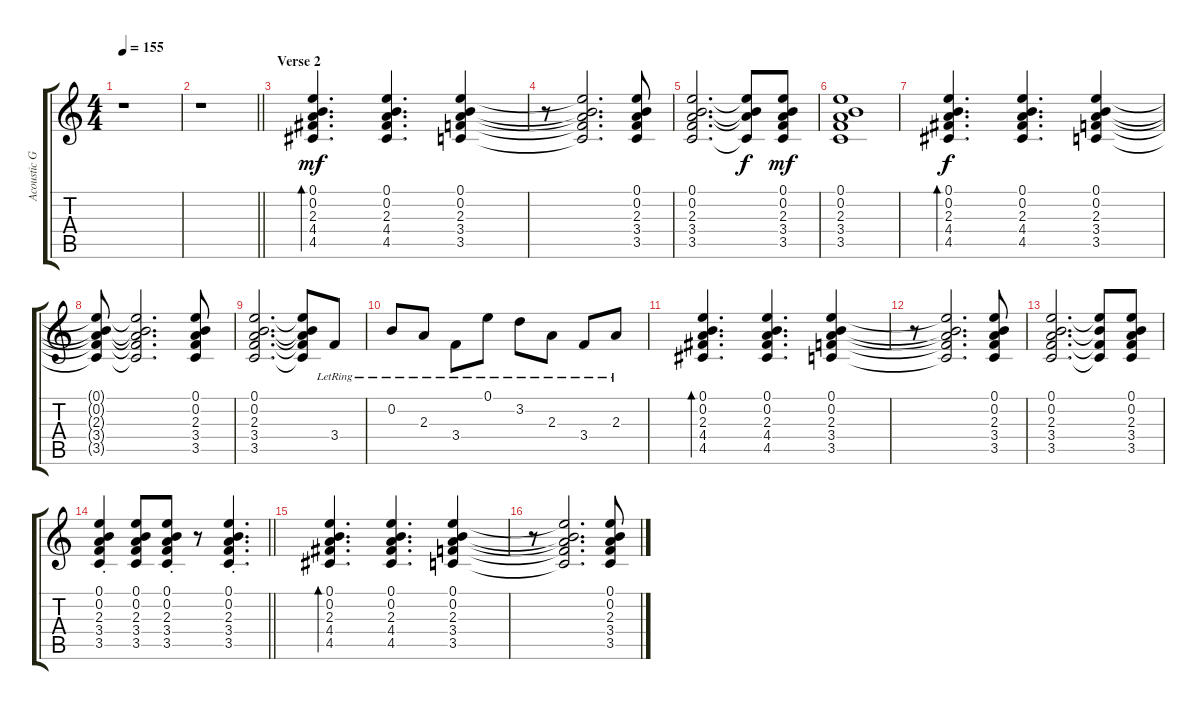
\track ("Acoustic Guitar" "Acoustic G") {instrument acousticguitarsteel}
\staff {score tabs}
\tuning (E4 B3 G3 D3 A2 D2) {hide}
\ts (4 4)
\tempo 155
\clef g2
\ks c
r.1{dy f} |
\barLineRight lightlight
r.1 |
\section ("" "Verse 2")
(0.1 0.2 2.3 4.4 4.5).4{d bd 30 dy mf} (0.1 0.2 2.3 4.4 4.5).4{d} (0.1 0.2 2.3 3.4 3.5).4 |
r.8 (0.1{t} 0.2{t} 2.3{t} 3.4{t} 3.5{t}).2{d} (0.1 0.2 2.3 3.4 3.5).8 |
(0.1 0.2 2.3 3.4 3.5).2{d} (0.1{t} 0.2{t} 2.3{t} 3.5{t}).8{dy f} (0.1 0.2 2.3 3.4 3.5).8{dy mf} |
(0.1 0.2 2.3 3.4 3.5).1 |
(0.1 0.2 2.3 4.4 4.5).4{d bd 30 dy f} (0.1 0.2 2.3 4.4 4.5).4{d} (0.1 0.2 2.3 3.4 3.5).4 |
(0.1{t} 0.2{t} 2.3{t} 3.4{t} 3.5{t}).8 (0.1{t} 0.2{t} 2.3{t} 3.4{t} 3.5{t}).2{d} (0.1 0.2 2.3 3.4 3.5).8 |
(0.1 0.2 2.3 3.4 3.5).2{d} (0.1{t} 0.2{t} 2.3{t} 3.4{t} 3.5{t}).8 3.4{lr}.8 |
0.2{lr}.8 2.3{lr}.8 3.4{lr}.8 0.1{lr}.8 3.2{lr}.8 2.3{lr}.8 3.4{lr}.8 2.3{lr}.8 |
(0.1 0.2 2.3 4.4 4.5).4{d bd 30} (0.1 0.2 2.3 4.4 4.5).4{d} (0.1 0.2 2.3 3.4 3.5).4 |
r.8 (0.1{t} 0.2{t} 2.3{t} 3.4{t} 3.5{t}).2{d} (0.1 0.2 2.3 3.4 3.5).8 |
(0.1 0.2 2.3 3.4 3.5).2{d} (0.1{t} 0.2{t} 3.4{t} 3.5{t}).8 (0.1 0.2 2.3 3.4 3.5).8 |
\barLineRight lightlight
(0.1{st} 0.2{st} 2.3{st} 3.4{st} 3.5{st}).4 (0.1 0.2 2.3 3.4 3.5).8 (0.1{st} 0.2{st} 2.3{st} 3.4{st} 3.5{st}).8 r.8 (0.1{st} 0.2{st} 2.3{st} 3.4{st} 3.5{st}).4{d} |
(0.1 0.2 2.3 4.4 4.5).4{d bd 30} (0.1 0.2 2.3 4.4 4.5).4{d} (0.1 0.2 2.3 3.4 3.5).4 |
r.8 (0.1{t} 0.2{t} 2.3{t} 3.4{t} 3.5{t}).2{d} (0.1 0.2 2.3 3.4 3.5).8
